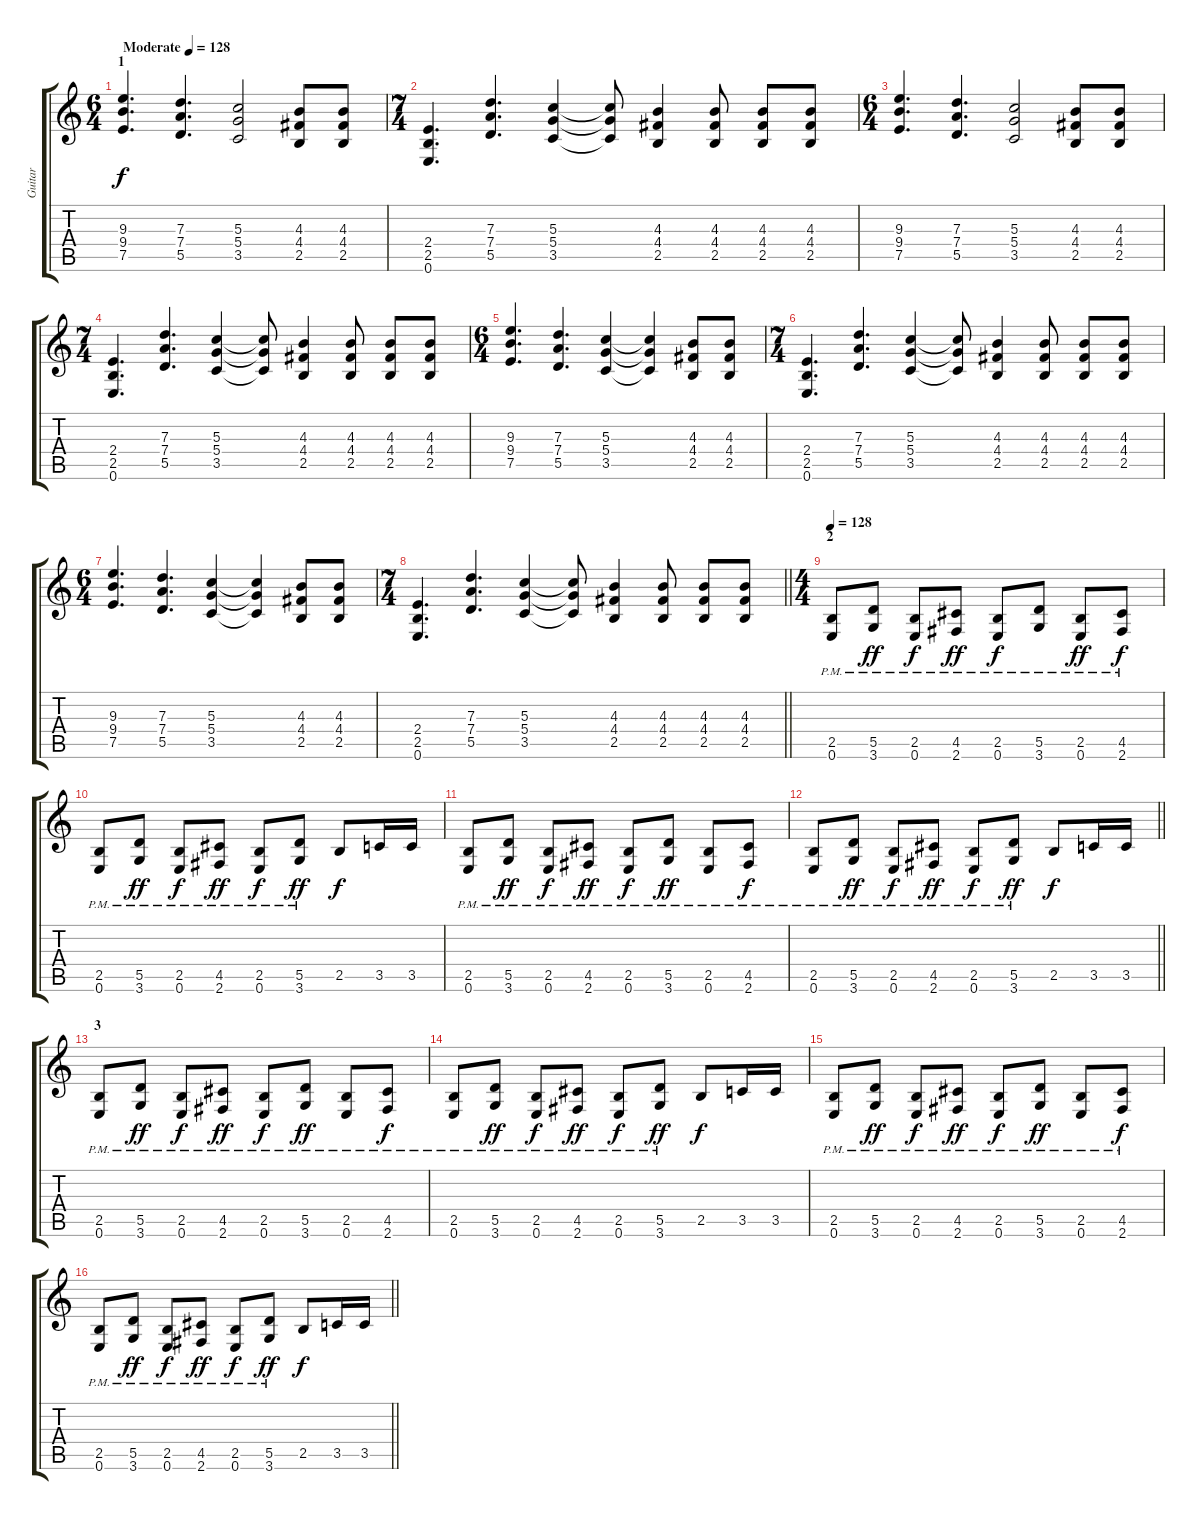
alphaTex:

\track ("Guitar" "Guitar") {instrument overdrivenguitar}
\staff {score tabs}
\tuning (E4 B3 G3 D3 A2 E2) {hide}
\ts (6 4)
\section ("" "1")
\tempo (128 "Moderate")
\clef g2
\ks c
(9.3 9.4 7.5).4{d dy f volume 11 instrument overdrivenguitar} (7.3 7.4 5.5).4{d} (5.3 5.4 3.5).2 (4.3 4.4 2.5).8 (4.3 4.4 2.5).8 |
\ts (7 4)
(2.4 2.5 0.6).4{d} (7.3 7.4 5.5).4{d} (5.3 5.4 3.5).4 (5.3{t} 5.4{t} 3.5{t}).8 (4.3 4.4 2.5).4 (4.3 4.4 2.5).8 (4.3 4.4 2.5).8 (4.3 4.4 2.5).8 |
\ts (6 4)
(9.3 9.4 7.5).4{d} (7.3 7.4 5.5).4{d} (5.3 5.4 3.5).2 (4.3 4.4 2.5).8 (4.3 4.4 2.5).8 |
\ts (7 4)
(2.4 2.5 0.6).4{d} (7.3 7.4 5.5).4{d} (5.3 5.4 3.5).4 (5.3{t} 5.4{t} 3.5{t}).8 (4.3 4.4 2.5).4 (4.3 4.4 2.5).8 (4.3 4.4 2.5).8 (4.3 4.4 2.5).8 |
\ts (6 4)
(9.3 9.4 7.5).4{d} (7.3 7.4 5.5).4{d} (5.3 5.4 3.5).4 (5.3{t} 5.4{t} 3.5{t}).4 (4.3 4.4 2.5).8 (4.3 4.4 2.5).8 |
\ts (7 4)
(2.4 2.5 0.6).4{d} (7.3 7.4 5.5).4{d} (5.3 5.4 3.5).4 (5.3{t} 5.4{t} 3.5{t}).8 (4.3 4.4 2.5).4 (4.3 4.4 2.5).8 (4.3 4.4 2.5).8 (4.3 4.4 2.5).8 |
\ts (6 4)
(9.3 9.4 7.5).4{d} (7.3 7.4 5.5).4{d} (5.3 5.4 3.5).4 (5.3{t} 5.4{t} 3.5{t}).4 (4.3 4.4 2.5).8 (4.3 4.4 2.5).8 |
\ts (7 4)
\barLineRight lightlight
(2.4 2.5 0.6).4{d} (7.3 7.4 5.5).4{d} (5.3 5.4 3.5).4 (5.3{t} 5.4{t} 3.5{t}).8 (4.3 4.4 2.5).4 (4.3 4.4 2.5).8 (4.3 4.4 2.5).8 (4.3 4.4 2.5).8 |
\ts (4 4)
\section ("" "2")
\tempo 128
(2.5 0.6{pm}).8 (5.5 3.6{pm}).8{dy ff} (2.5 0.6{pm}).8{dy f} (4.5 2.6{pm}).8{dy ff} (2.5 0.6{pm}).8{dy f} (5.5 3.6{pm}).8 (2.5 0.6{pm}).8{dy ff} (4.5 2.6{pm}).8{dy f} |
(2.5{pm} 0.6).8 (5.5{pm} 3.6).8{dy ff} (2.5{pm} 0.6).8{dy f} (4.5{pm} 2.6).8{dy ff} (2.5{pm} 0.6).8{dy f} (5.5{pm} 3.6).8{dy ff} 2.5.8{dy f} 3.5.16 3.5.16 |
(2.5{pm} 0.6).8 (5.5{pm} 3.6).8{dy ff} (2.5{pm} 0.6).8{dy f} (4.5{pm} 2.6).8{dy ff} (2.5{pm} 0.6).8{dy f} (5.5{pm} 3.6).8{dy ff} (2.5{pm} 0.6).8 (4.5{pm} 2.6).8{dy f} |
\barLineRight lightlight
(2.5{pm} 0.6).8 (5.5{pm} 3.6).8{dy ff} (2.5{pm} 0.6).8{dy f} (4.5{pm} 2.6).8{dy ff} (2.5{pm} 0.6).8{dy f} (5.5{pm} 3.6).8{dy ff} 2.5.8{dy f} 3.5.16 3.5.16 |
\section ("" "3")
(2.5{pm} 0.6).8 (5.5{pm} 3.6).8{dy ff} (2.5{pm} 0.6).8{dy f} (4.5{pm} 2.6).8{dy ff} (2.5{pm} 0.6).8{dy f} (5.5{pm} 3.6).8{dy ff} (2.5{pm} 0.6).8 (4.5{pm} 2.6).8{dy f} |
(2.5{pm} 0.6).8 (5.5{pm} 3.6).8{dy ff} (2.5{pm} 0.6).8{dy f} (4.5{pm} 2.6).8{dy ff} (2.5{pm} 0.6).8{dy f} (5.5{pm} 3.6).8{dy ff} 2.5.8{dy f} 3.5.16 3.5.16 |
(2.5{pm} 0.6).8 (5.5{pm} 3.6).8{dy ff} (2.5{pm} 0.6).8{dy f} (4.5{pm} 2.6).8{dy ff} (2.5{pm} 0.6).8{dy f} (5.5{pm} 3.6).8{dy ff} (2.5{pm} 0.6).8 (4.5{pm} 2.6).8{dy f} |
\barLineRight lightlight
(2.5{pm} 0.6).8 (5.5{pm} 3.6).8{dy ff} (2.5{pm} 0.6).8{dy f} (4.5{pm} 2.6).8{dy ff} (2.5{pm} 0.6).8{dy f} (5.5{pm} 3.6).8{dy ff} 2.5.8{dy f} 3.5.16 3.5.16
